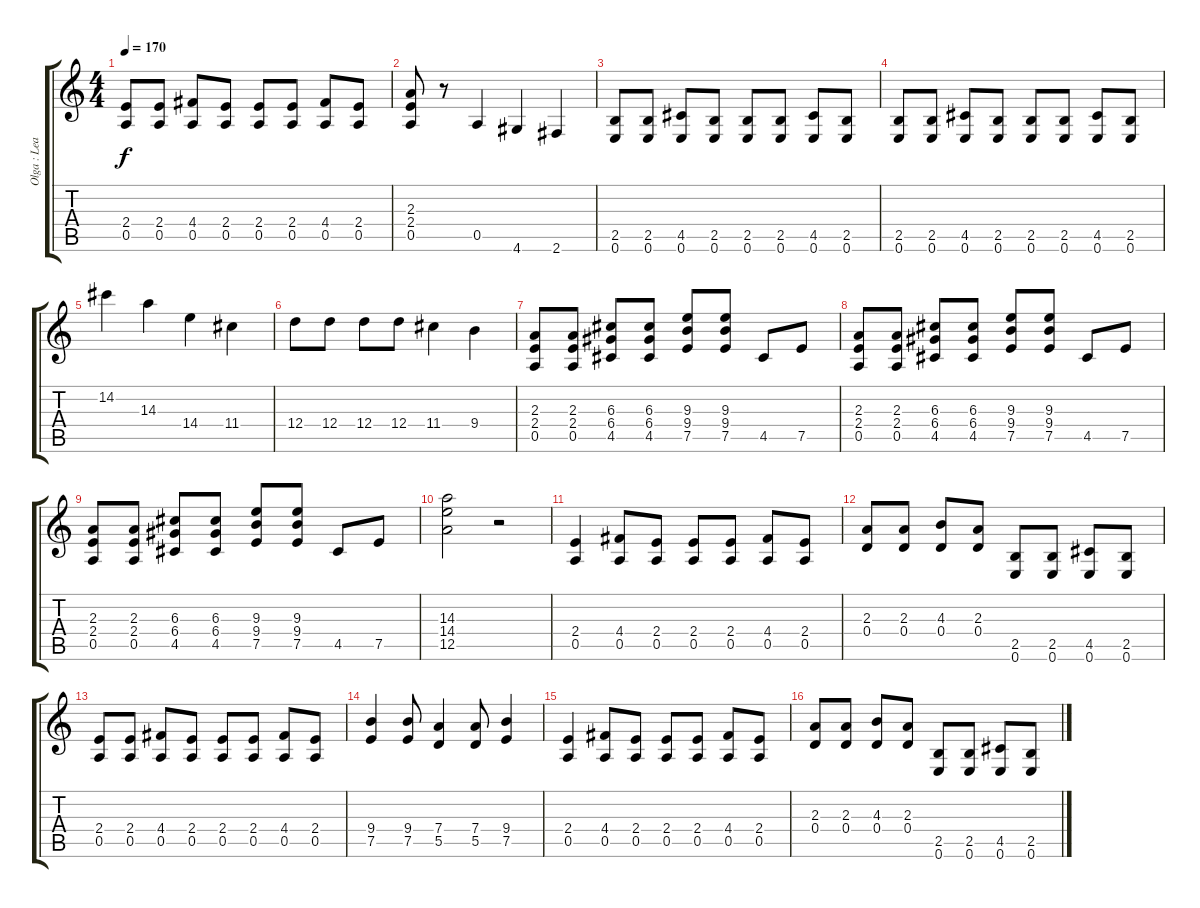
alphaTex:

\track ("Olga : Lead Guitar" "Olga : Lea") {instrument overdrivenguitar}
\staff {score tabs}
\tuning (E4 B3 G3 D3 A2 E2) {hide}
\ts (4 4)
\tempo 170
\clef g2
\ks c
(2.4 0.5).8{dy f instrument electricguitarmuted} (2.4 0.5).8 (4.4 0.5).8 (2.4 0.5).8 (2.4 0.5).8 (2.4 0.5).8 (4.4 0.5).8 (2.4 0.5).8 |
(2.3 2.4 0.5).8{instrument overdrivenguitar} r.8 0.5.4 4.6.4 2.6.4 |
(2.5 0.6).8{instrument electricguitarmuted} (2.5 0.6).8 (4.5 0.6).8 (2.5 0.6).8 (2.5 0.6).8 (2.5 0.6).8 (4.5 0.6).8 (2.5 0.6).8 |
(2.5 0.6).8{instrument electricguitarmuted} (2.5 0.6).8 (4.5 0.6).8 (2.5 0.6).8 (2.5 0.6).8 (2.5 0.6).8 (4.5 0.6).8 (2.5 0.6).8 |
14.2.4{instrument overdrivenguitar} 14.3.4 14.4.4 11.4.4 |
12.4.8 12.4.8 12.4.8 12.4.8 11.4.4 9.4.4 |
(2.3 2.4 0.5).8{instrument electricguitarmuted} (2.3 2.4 0.5).8 (6.3 6.4 4.5).8 (6.3 6.4 4.5).8 (9.3 9.4 7.5).8 (9.3 9.4 7.5).8 4.5.8 7.5.8 |
(2.3 2.4 0.5).8{instrument electricguitarmuted} (2.3 2.4 0.5).8 (6.3 6.4 4.5).8 (6.3 6.4 4.5).8 (9.3 9.4 7.5).8 (9.3 9.4 7.5).8 4.5.8 7.5.8 |
(2.3 2.4 0.5).8{instrument electricguitarmuted} (2.3 2.4 0.5).8 (6.3 6.4 4.5).8 (6.3 6.4 4.5).8 (9.3 9.4 7.5).8 (9.3 9.4 7.5).8 4.5.8 7.5.8 |
(14.3 14.4 12.5).2{instrument overdrivenguitar} r.2 |
(2.4 0.5).4 (4.4 0.5).8{instrument electricguitarmuted} (2.4 0.5).8 (2.4 0.5).8 (2.4 0.5).8 (4.4 0.5).8 (2.4 0.5).8 |
(2.3 0.4).8{instrument electricguitarmuted} (2.3 0.4).8 (4.3 0.4).8 (2.3 0.4).8 (2.5 0.6).8 (2.5 0.6).8 (4.5 0.6).8 (2.5 0.6).8 |
(2.4 0.5).8{instrument electricguitarmuted} (2.4 0.5).8 (4.4 0.5).8 (2.4 0.5).8 (2.4 0.5).8 (2.4 0.5).8 (4.4 0.5).8 (2.4 0.5).8 |
(9.4 7.5).4{instrument overdrivenguitar} (9.4 7.5).8 (7.4 5.5).4 (7.4 5.5).8 (9.4 7.5).4 |
(2.4 0.5).4 (4.4 0.5).8{instrument electricguitarmuted} (2.4 0.5).8 (2.4 0.5).8 (2.4 0.5).8 (4.4 0.5).8 (2.4 0.5).8 |
(2.3 0.4).8{instrument electricguitarmuted} (2.3 0.4).8 (4.3 0.4).8 (2.3 0.4).8 (2.5 0.6).8 (2.5 0.6).8 (4.5 0.6).8 (2.5 0.6).8
